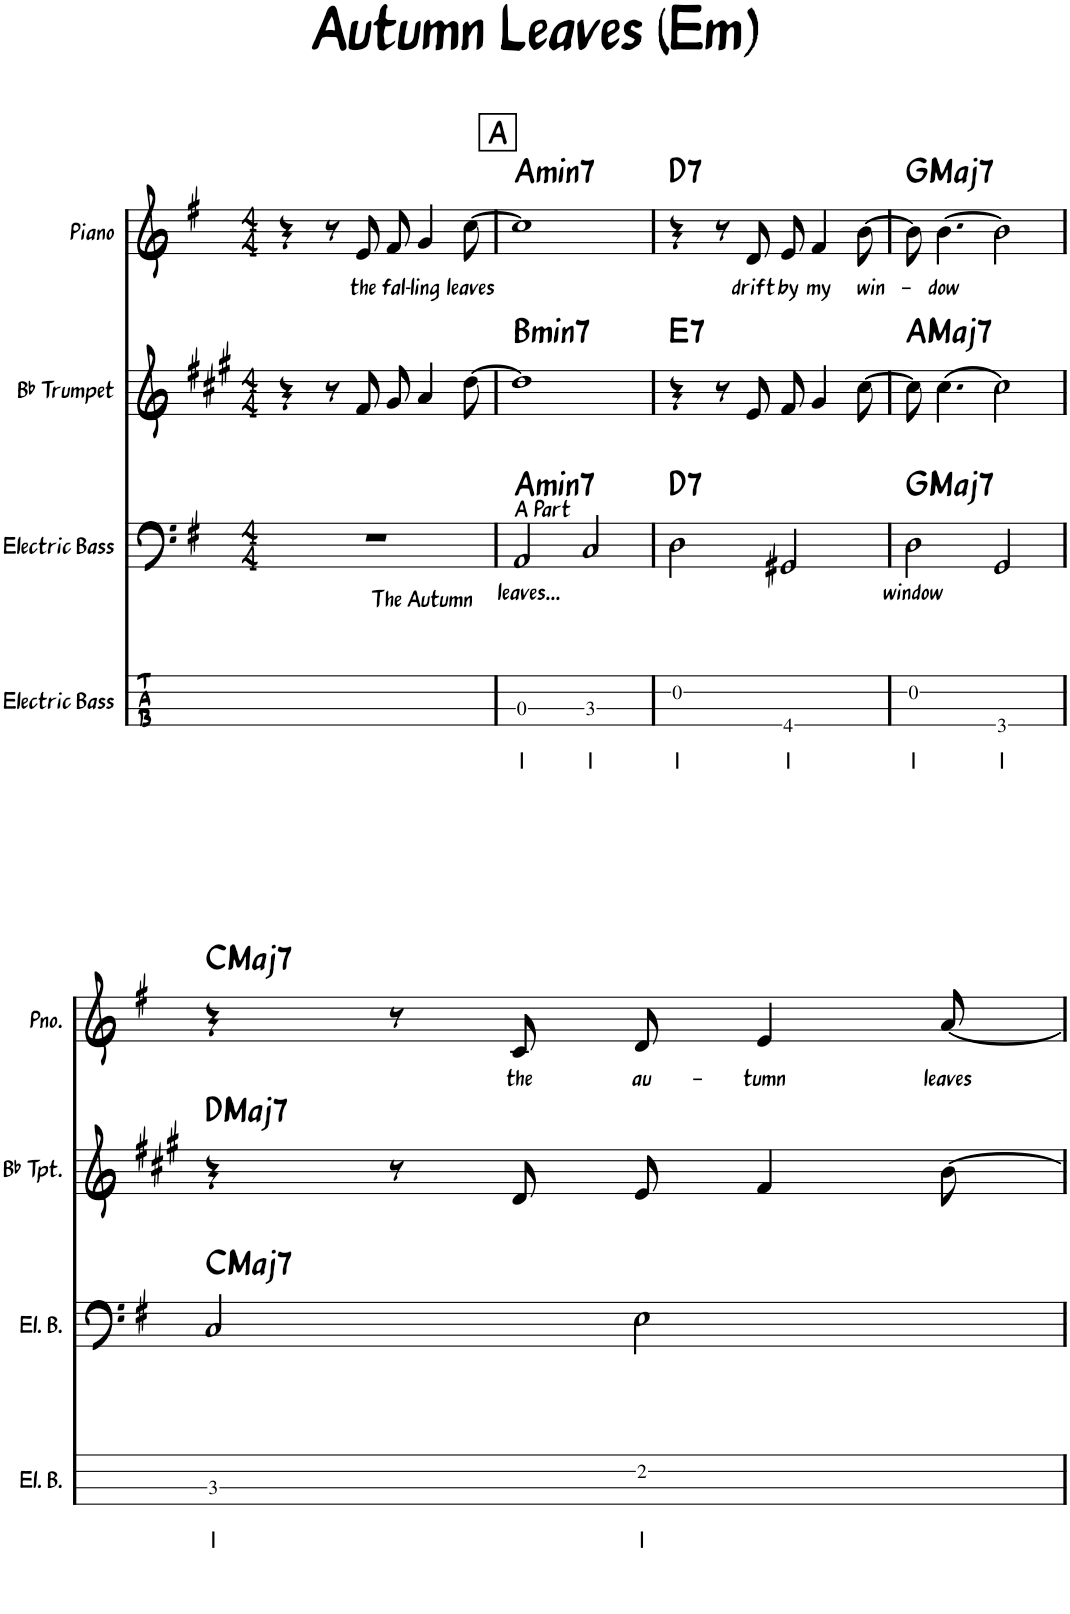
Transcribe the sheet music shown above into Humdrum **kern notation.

**kern	**kern	**text	**harte	**kern	**harte	**kern	**text	**harte
*part4	*part3	*part3	*part3	*part2	*part2	*part1	*part1	*part1
*staff4	*staff3	*staff3	*	*staff2	*	*staff1	*staff1	*
*I"Electric Bass	*I"Electric Bass	*	*	*I"Bb Trumpet	*	*I"Piano	*	*
*I'El. B.	*I'El. B.	*	*	*I'Bb Tpt.	*	*I'Pno.	*	*
*stria4	*	*	*	*	*	*	*	*
*	*clefF4	*	*	*clefG2	*	*clefG2	*	*
*Trd7c12	*Trd7c12	*	*	*Trd1c2	*	*	*	*
*k[f#]	*k[f#]	*	*	*k[f#c#g#]	*	*k[f#]	*	*
*M4/4	*M4/4	*	*	*M4/4	*	*M4/4	*	*
=1	=1	=1	=1	=1	=1	=1	=1	=1
1r	1r	.	.	4r	.	4r	.	.
.	.	.	.	8r	.	8r	.	.
!	!	!	!	!	!	!	!LO:LY:b	!
.	.	.	.	8f#/	.	8e/	the	.
!	!	!	!	!	!	!	!LO:LY:b	!
.	.	.	.	8g#/	.	8f#/	fal-	.
!	!	!	!	!	!	!	!LO:LY:b	!
.	.	.	.	4a/	.	4g/	-ling	.
!	!	!	!	!	!	!	!LO:LY:b	!
.	.	.	.	[8dd\	.	[8cc\	leaves	.
!!LO:REH:place=s1:a:B:rj:fs=14:t=A
=2	=2	=2	=2	=2	=2	=2	=2	=2
!	!LO:TX:b:t=The Autumn	!	!	!	!	!	!	!
!	!LO:TX:a:t=A Part	!	!	!	!	!	!	!
!	!	!LO:LY:b	!LO:H:kt=min7	!	!LO:H:kt=min7	!	!	!LO:H:kt=min7
2AA\	2AA/	leaves...	A:min7	1dd]	B:min7	1cc]	.	A:min7
2C\	2C/	.	.	.	.	.	.	.
=3	=3	=3	=3	=3	=3	=3	=3	=3
!	!	!	!LO:H:kt=7	!	!LO:H:kt=7	!	!	!LO:H:kt=7
2D\	2D\	.	D:7	4r	E:7	4r	.	D:7
.	.	.	.	8r	.	8r	.	.
!	!	!	!	!	!	!	!LO:LY:b	!
.	.	.	.	8e/	.	8d/	drift	.
!	!	!	!	!	!	!	!LO:LY:b	!
2GG#X\	2GG#X/	.	.	8f#/	.	8e/	by	.
!	!	!	!	!	!	!	!LO:LY:b	!
.	.	.	.	4g#/	.	4f#/	my	.
!	!	!	!	!	!	!	!LO:LY:b	!
.	.	.	.	[8cc#\	.	[8b\	win-	.
=4	=4	=4	=4	=4	=4	=4	=4	=4
!	!	!LO:LY:b	!LO:H:kt=Maj7	!	!LO:H:kt=Maj7	!	!	!LO:H:kt=Maj7
2D\	2D\	window	G:maj7	8cc#\]	A:maj7	8b\]	.	G:maj7
!	!	!	!	!	!	!	!LO:LY:b	!
.	.	.	.	[4.cc#\	.	[4.b\	-dow	.
2GG\	2GG/	.	.	2cc#\]	.	2b\]	.	.
!!LO:LB:g=z
=5	=5	=5	=5	=5	=5	=5	=5	=5
!	!	!	!LO:H:kt=Maj7	!	!LO:H:kt=Maj7	!	!	!LO:H:kt=Maj7
2C\	2C/	.	C:maj7	4r	D:maj7	4r	.	C:maj7
.	.	.	.	8r	.	8r	.	.
!	!	!	!	!	!	!	!LO:LY:b	!
.	.	.	.	8d/	.	8c/	the	.
!	!	!	!	!	!	!	!LO:LY:b	!
2E\	2E\	.	.	8e/	.	8d/	au-	.
!	!	!	!	!	!	!	!LO:LY:b	!
.	.	.	.	4f#/	.	4e/	-tumn	.
!	!	!	!	!	!	!	!LO:LY:b	!
.	.	.	.	[8b\	.	[8a/	leaves	.
=	=	=	=	=	=	=	=	=
*-	*-	*-	*-	*-	*-	*-	*-	*-
